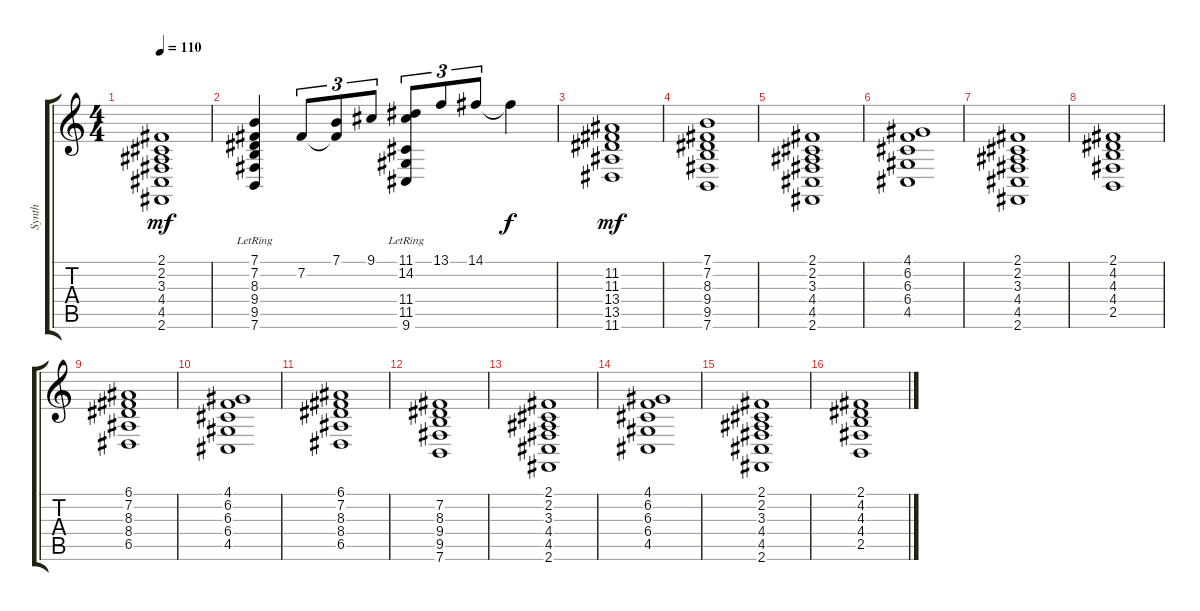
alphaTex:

\track ("Synth" "Synth") {instrument pad8sweep}
\staff {score tabs}
\tuning (E4 B3 G3 D3 A2 E2) {hide}
\ts (4 4)
\tempo 110
\clef g2
\ks c
(2.1 2.2 3.3 4.4 4.5 2.6).1{dy mf} |
(7.1{lr} 7.2 8.3{lr} 9.4{lr} 9.5{lr} 7.6{lr}).4 7.2.8{tu (3 2)} (7.1 7.2{t}).8{tu (3 2)} 9.1.8{tu (3 2)} (11.1 14.2{lr} 11.4{lr} 11.5{lr} 9.6{lr}).8{tu (3 2)} 13.1.8{tu (3 2)} 14.1.8{tu (3 2)} 14.1{t}.4{dy f} |
(11.2 11.3 13.4 13.5 11.6).1{dy mf} |
(7.1 7.2 8.3 9.4 9.5 7.6).1 |
(2.1 2.2 3.3 4.4 4.5 2.6).1 |
(4.1 6.2 6.3 6.4 4.5).1 |
(2.1 2.2 3.3 4.4 4.5 2.6).1 |
(2.1 4.2 4.3 4.4 2.5).1 |
(6.1 7.2 8.3 8.4 6.5).1 |
(4.1 6.2 6.3 6.4 4.5).1 |
(6.1 7.2 8.3 8.4 6.5).1 |
(7.2 8.3 9.4 9.5 7.6).1 |
(2.1 2.2 3.3 4.4 4.5 2.6).1 |
(4.1 6.2 6.3 6.4 4.5).1 |
(2.1 2.2 3.3 4.4 4.5 2.6).1 |
(2.1 4.2 4.3 4.4 2.5).1
